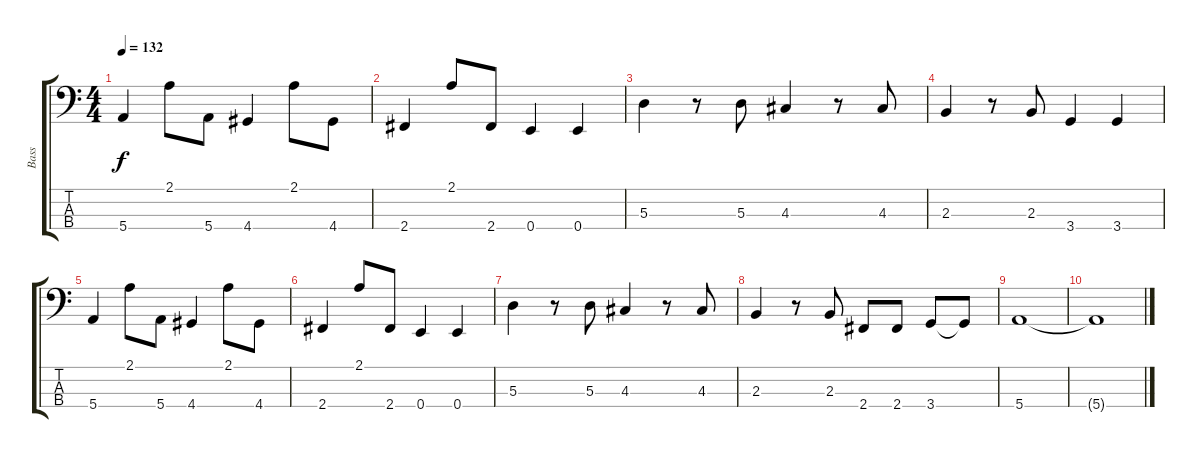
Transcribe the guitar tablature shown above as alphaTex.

\track ("Bass" "Bass") {instrument electricbassfinger}
\staff {score tabs}
\tuning (G2 D2 A1 E1) {hide}
\ts (4 4)
\tempo 132
\clef f4
\ks c
5.4.4{dy f} 2.1.8 5.4.8 4.4.4 2.1.8 4.4.8 |
2.4.4 2.1.8 2.4.8 0.4.4 0.4.4 |
5.3.4 r.8 5.3.8 4.3.4 r.8 4.3.8 |
2.3.4 r.8 2.3.8 3.4.4 3.4.4 |
5.4.4 2.1.8 5.4.8 4.4.4 2.1.8 4.4.8 |
2.4.4 2.1.8 2.4.8 0.4.4 0.4.4 |
5.3.4 r.8 5.3.8 4.3.4 r.8 4.3.8 |
2.3.4 r.8 2.3.8 2.4.8 2.4.8 3.4.8 3.4{t}.8 |
5.4.1 |
5.4{t}.1
